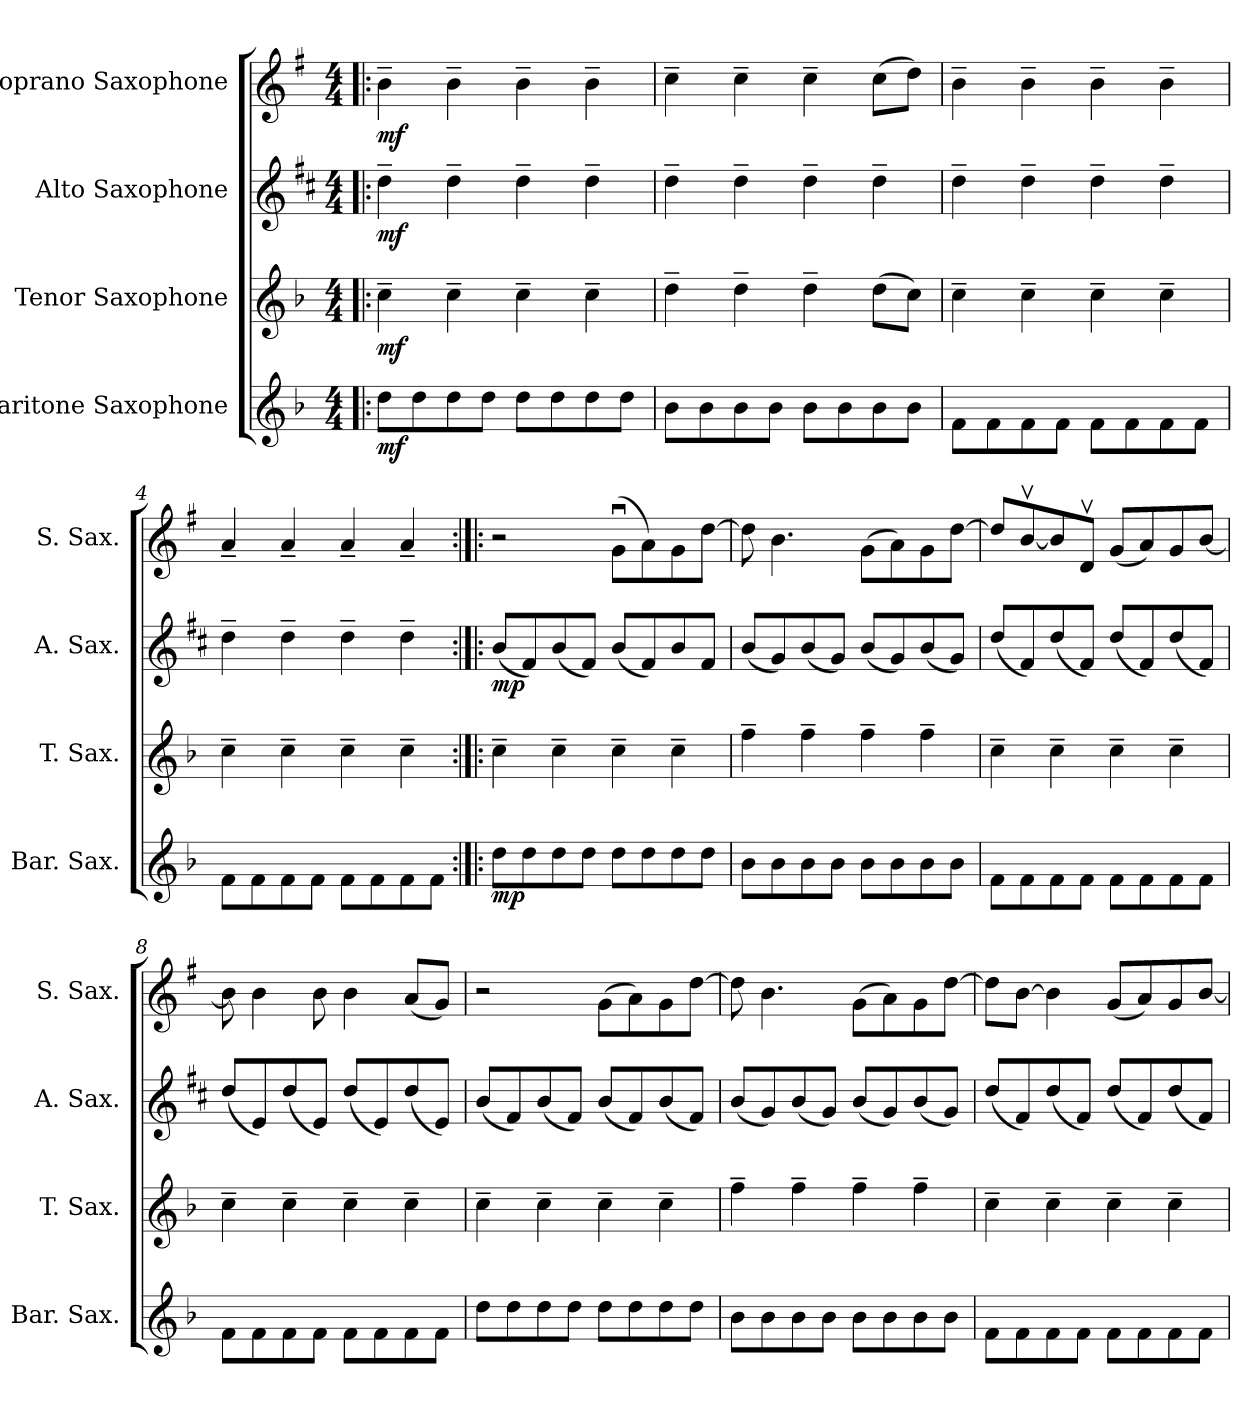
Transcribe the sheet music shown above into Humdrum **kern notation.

**kern	**dynam	**kern	**dynam	**kern	**dynam	**kern	**dynam
*part4	*part4	*part3	*part3	*part2	*part2	*part1	*part1
*staff4	*staff4	*staff3	*staff3	*staff2	*staff2	*staff1	*staff1
*I"Baritone Saxophone	*	*I"Tenor Saxophone	*	*I"Alto Saxophone	*	*I"Soprano Saxophone	*
*I'Bar. Sax.	*	*I'T. Sax.	*	*I'A. Sax.	*	*I'S. Sax.	*
*clefG2	*	*clefG2	*	*clefG2	*	*clefG2	*
*ITrd12c21	*	*ITrd8c14	*	*ITrd5c9	*	*ITrd1c2	*
*k[b-]	*	*k[b-]	*	*k[b-]	*	*k[b-]	*
*M4/4	*	*M4/4	*	*M4/4	*	*M4/4	*
*MM75	*	*MM75	*	*MM75	*	*MM75	*
=1!|:	=1!|:	=1!|:	=1!|:	=1!|:	=1!|:	=1!|:	=1!|:
!	!LO:DY:b	!	!LO:DY:b	!	!LO:DY:b	!	!LO:DY:b
8d\L	mf	4c~\	mf	4f~\	mf	4a~\	mf
8d\	.	.	.	.	.	.	.
8d\	.	4c~\	.	4f~\	.	4a~\	.
8d\J	.	.	.	.	.	.	.
8d\L	.	4c~\	.	4f~\	.	4a~\	.
8d\	.	.	.	.	.	.	.
8d\	.	4c~\	.	4f~\	.	4a~\	.
8d\J	.	.	.	.	.	.	.
=2	=2	=2	=2	=2	=2	=2	=2
8B-\L	.	4d~\	.	4f~\	.	4b-~\	.
8B-\	.	.	.	.	.	.	.
8B-\	.	4d~\	.	4f~\	.	4b-~\	.
8B-\J	.	.	.	.	.	.	.
8B-\L	.	4d~\	.	4f~\	.	4b-~\	.
8B-\	.	.	.	.	.	.	.
8B-\	.	(8d\L	.	4f~\	.	(8b-\L	.
8B-\J	.	8c\J)	.	.	.	8cc\J)	.
=3	=3	=3	=3	=3	=3	=3	=3
8F\L	.	4c~\	.	4f~\	.	4a~\	.
8F\	.	.	.	.	.	.	.
8F\	.	4c~\	.	4f~\	.	4a~\	.
8F\J	.	.	.	.	.	.	.
8F\L	.	4c~\	.	4f~\	.	4a~\	.
8F\	.	.	.	.	.	.	.
8F\	.	4c~\	.	4f~\	.	4a~\	.
8F\J	.	.	.	.	.	.	.
=4	=4	=4	=4	=4	=4	=4	=4
8F\L	.	4c~\	.	4f~\	.	4g~/	.
8F\	.	.	.	.	.	.	.
8F\	.	4c~\	.	4f~\	.	4g~/	.
8F\J	.	.	.	.	.	.	.
8F\L	.	4c~\	.	4f~\	.	4g~/	.
8F\	.	.	.	.	.	.	.
8F\	.	4c~\	.	4f~\	.	4g~/	.
8F\J	.	.	.	.	.	.	.
!!LO:LB:g=z
=5:|!|:	=5:|!|:	=5:|!|:	=5:|!|:	=5:|!|:	=5:|!|:	=5:|!|:	=5:|!|:
!	!LO:DY:b	!	!LO:DY:b	!	!	!	!
!	!	!	!LO:DY:n=1:b	!	!LO:DY:b	!	!
8d\L	mp	4c~\	mp mp	(8d/L	mp	2r	.
8d\	.	.	.	8A/)	.	.	.
8d\	.	4c~\	.	(8d/	.	.	.
8d\J	.	.	.	8A/J)	.	.	.
8d\L	.	4c~\	.	(8d/L	.	(8fu\L	.
8d\	.	.	.	8A/)	.	8g\)	.
8d\	.	4c~\	.	8d/	.	8f\	.
8d\J	.	.	.	8A/J	.	[8cc\J	.
=6	=6	=6	=6	=6	=6	=6	=6
8B-\L	.	4f~\	.	(8d/L	.	8cc\]	.
8B-\	.	.	.	8B-/)	.	4.a\	.
8B-\	.	4f~\	.	(8d/	.	.	.
8B-\J	.	.	.	8B-/J)	.	.	.
8B-\L	.	4f~\	.	(8d/L	.	(8f\L	.
8B-\	.	.	.	8B-/)	.	8g\)	.
8B-\	.	4f~\	.	(8d/	.	8f\	.
8B-\J	.	.	.	8B-/J)	.	[8cc\J	.
=7	=7	=7	=7	=7	=7	=7	=7
8F\L	.	4c~\	.	(8f/L	.	8cc/L]	.
8F\	.	.	.	8A/)	.	[8av/	.
8F\	.	4c~\	.	(8f/	.	8a/]	.
8F\J	.	.	.	8A/J)	.	8cv/J	.
8F\L	.	4c~\	.	(8f/L	.	(8f/L	.
8F\	.	.	.	8A/)	.	8g/)	.
8F\	.	4c~\	.	(8f/	.	8f/	.
8F\J	.	.	.	8A/J)	.	[8a/J	.
=8	=8	=8	=8	=8	=8	=8	=8
8F\L	.	4c~\	.	(8f/L	.	8a\]	.
8F\	.	.	.	8G/)	.	4a\	.
8F\	.	4c~\	.	(8f/	.	.	.
8F\J	.	.	.	8G/J)	.	8a\	.
8F\L	.	4c~\	.	(8f/L	.	4a\	.
8F\	.	.	.	8G/)	.	.	.
8F\	.	4c~\	.	(8f/	.	(8g/L	.
8F\J	.	.	.	8G/J)	.	8f/J)	.
!!LO:LB:g=z
=9	=9	=9	=9	=9	=9	=9	=9
8d\L	.	4c~\	.	(8d/L	.	2r	.
8d\	.	.	.	8A/)	.	.	.
8d\	.	4c~\	.	(8d/	.	.	.
8d\J	.	.	.	8A/J)	.	.	.
8d\L	.	4c~\	.	(8d/L	.	(8f\L	.
8d\	.	.	.	8A/)	.	8g\)	.
8d\	.	4c~\	.	(8d/	.	8f\	.
8d\J	.	.	.	8A/J)	.	[8cc\J	.
=10	=10	=10	=10	=10	=10	=10	=10
8B-\L	.	4f~\	.	(8d/L	.	8cc\]	.
8B-\	.	.	.	8B-/)	.	4.a\	.
8B-\	.	4f~\	.	(8d/	.	.	.
8B-\J	.	.	.	8B-/J)	.	.	.
8B-\L	.	4f~\	.	(8d/L	.	(8f\L	.
8B-\	.	.	.	8B-/)	.	8g\)	.
8B-\	.	4f~\	.	(8d/	.	8f\	.
8B-\J	.	.	.	8B-/J)	.	[8cc\J	.
=11	=11	=11	=11	=11	=11	=11	=11
8F\L	.	4c~\	.	(8f/L	.	8cc\L]	.
8F\	.	.	.	8A/)	.	[8a\J	.
8F\	.	4c~\	.	(8f/	.	4a\]	.
8F\J	.	.	.	8A/J)	.	.	.
8F\L	.	4c~\	.	(8f/L	.	(8f/L	.
8F\	.	.	.	8A/)	.	8g/)	.
8F\	.	4c~\	.	(8f/	.	8f/	.
8F\J	.	.	.	8A/J)	.	[8a/J	.
=	=	=	=	=	=	=	=
*-	*-	*-	*-	*-	*-	*-	*-
